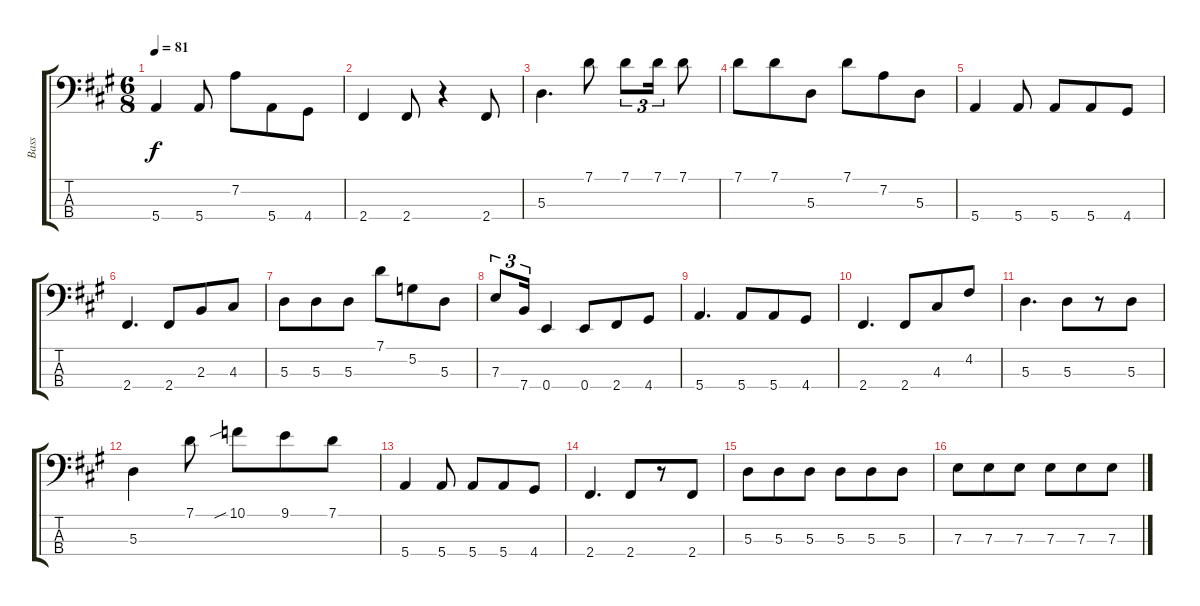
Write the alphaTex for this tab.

\track ("Bass" "Bass") {instrument electricbassfinger}
\staff {score tabs}
\tuning (G2 D2 A1 E1) {hide}
\ts (6 8)
\tempo 81
\clef f4
\ks a
5.4.4{dy f} 5.4.8 7.2.8 5.4.8 4.4.8 |
2.4.4 2.4.8 r.4 2.4.8 |
5.3.4{d} 7.1.8 7.1.8{tu (3 2)} 7.1.16{tu (3 2)} 7.1.8 |
7.1.8 7.1.8 5.3.8 7.1.8 7.2.8 5.3.8 |
5.4.4 5.4.8 5.4.8 5.4.8 4.4.8 |
2.4.4{d} 2.4.8 2.3.8 4.3.8 |
5.3.8 5.3.8 5.3.8 7.1.8 5.2.8 5.3.8 |
7.3.8{tu (3 2)} 7.4.16{tu (3 2)} 0.4.4 0.4.8 2.4.8 4.4.8 |
5.4.4{d} 5.4.8 5.4.8 4.4.8 |
2.4.4{d} 2.4.8 4.3.8 4.2.8 |
5.3.4{d} 5.3.8 r.8 5.3.8 |
5.3.4 7.1.8 10.1{sib}.8 9.1.8 7.1.8 |
5.4.4 5.4.8 5.4.8 5.4.8 4.4.8 |
2.4.4{d} 2.4.8 r.8 2.4.8 |
5.3.8 5.3.8 5.3.8 5.3.8 5.3.8 5.3.8 |
7.3.8 7.3.8 7.3.8 7.3.8 7.3.8 7.3.8
